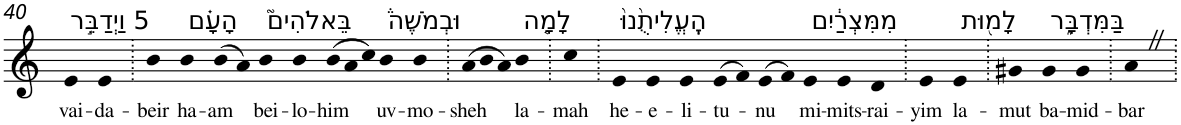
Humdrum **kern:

**kern	**text
*part1	*part1
*staff1	*staff1
*I"Piano	*
*I'Pno	*
!!LO:PB:g=z
*clefG2	*
*k[]	*
=40	=40
!LO:TX:a:t=5 וַיְדַבֵּ֣ר	!
!	!LO:LY:b
4e	vai-
!	!LO:LY:b
4e	-da-
=41.	=41.
!	!LO:LY:b
4b	-beir
!LO:TX:a:t=הָעָ֗ם	!
!	!LO:LY:b
4b	ha-
!	!LO:LY:b
(>8b	-am
8a)	.
!LO:TX:a:t=בֵּאלֹהִים֮	!
!	!LO:LY:b
4b	bei-
!	!LO:LY:b
4b	-lo-
*Xtuplet	*
!	!LO:LY:b
(>12b	-him
12a	.
12cc)	.
!LO:TX:a:t=וּבְמֹשֶׁה֒	!
!	!LO:LY:b
4b	uv-
!	!LO:LY:b
4b	-mo-
=42.	=42.
!	!LO:LY:b
(>12a	-sheh
12b	.
12a)	.
!LO:TX:a:t=לָמָ֤ה	!
!	!LO:LY:b
4b	la-
=43.	=43.
!	!LO:LY:b
4cc	-mah
=44.	=44.
!LO:TX:a:t=הֶֽעֱלִיתֻ֙נוּ֙	!
!	!LO:LY:b
4e	he-
!	!LO:LY:b
4e	-e-
!	!LO:LY:b
4e	-li-
!	!LO:LY:b
(>8e	-tu-
8f)	.
!	!LO:LY:b
(>8e	-nu
8f)	.
!LO:TX:a:t=מִמִּצְרַ֔יִם	!
!	!LO:LY:b
4e	mi-
!	!LO:LY:b
4e	-mits-
!	!LO:LY:b
4d	-rai-
=45.	=45.
!	!LO:LY:b
4e	-yim
!LO:TX:a:t=לָמ֖וּת	!
!	!LO:LY:b
4e	la-
=46.	=46.
!	!LO:LY:b
4g#X	-mut
!LO:TX:a:t=בַּמִּדְבָּ֑ר	!
!	!LO:LY:b
4g#	ba-
!	!LO:LY:b
4g#	-mid-
=47.	=47.
!	!LO:LY:b
4aZ	-bar
=.	=.
*-	*-
